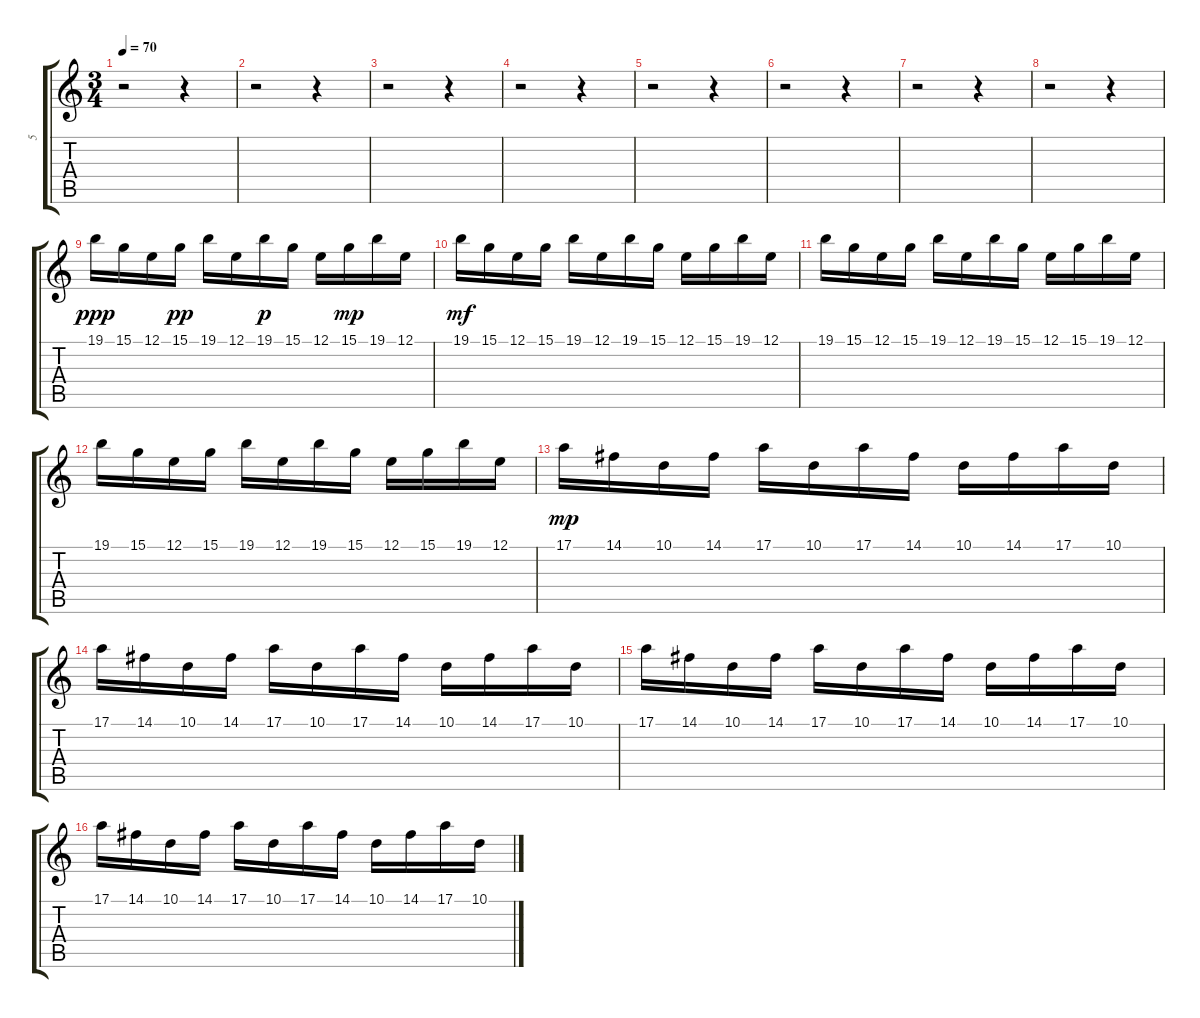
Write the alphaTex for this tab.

\track ("5" "5") {instrument tenorsax}
\staff {score tabs}
\tuning (E4 B3 G3 D3 A2 E2) {hide}
\ts (3 4)
\tempo 70
\clef g2
\ks c
r.2{dy f} r.4 |
r.2 r.4 |
r.2 r.4 |
r.2 r.4 |
r.2 r.4 |
r.2 r.4 |
r.2 r.4 |
r.2 r.4 |
19.1.16{dy ppp instrument brasssection} 15.1.16 12.1.16 15.1.16{dy pp} 19.1.16 12.1.16 19.1.16{dy p} 15.1.16 12.1.16 15.1.16{dy mp} 19.1.16 12.1.16 |
19.1.16{dy mf} 15.1.16 12.1.16 15.1.16 19.1.16 12.1.16 19.1.16 15.1.16 12.1.16 15.1.16 19.1.16 12.1.16 |
19.1.16 15.1.16 12.1.16 15.1.16 19.1.16 12.1.16 19.1.16 15.1.16 12.1.16 15.1.16 19.1.16 12.1.16 |
19.1.16 15.1.16 12.1.16 15.1.16 19.1.16 12.1.16 19.1.16 15.1.16 12.1.16 15.1.16 19.1.16 12.1.16 |
17.1.16{dy mp} 14.1.16 10.1.16 14.1.16 17.1.16 10.1.16 17.1.16 14.1.16 10.1.16 14.1.16 17.1.16 10.1.16 |
17.1.16 14.1.16 10.1.16 14.1.16 17.1.16 10.1.16 17.1.16 14.1.16 10.1.16 14.1.16 17.1.16 10.1.16 |
17.1.16 14.1.16 10.1.16 14.1.16 17.1.16 10.1.16 17.1.16 14.1.16 10.1.16 14.1.16 17.1.16 10.1.16 |
17.1.16 14.1.16 10.1.16 14.1.16 17.1.16 10.1.16 17.1.16 14.1.16 10.1.16 14.1.16 17.1.16 10.1.16
